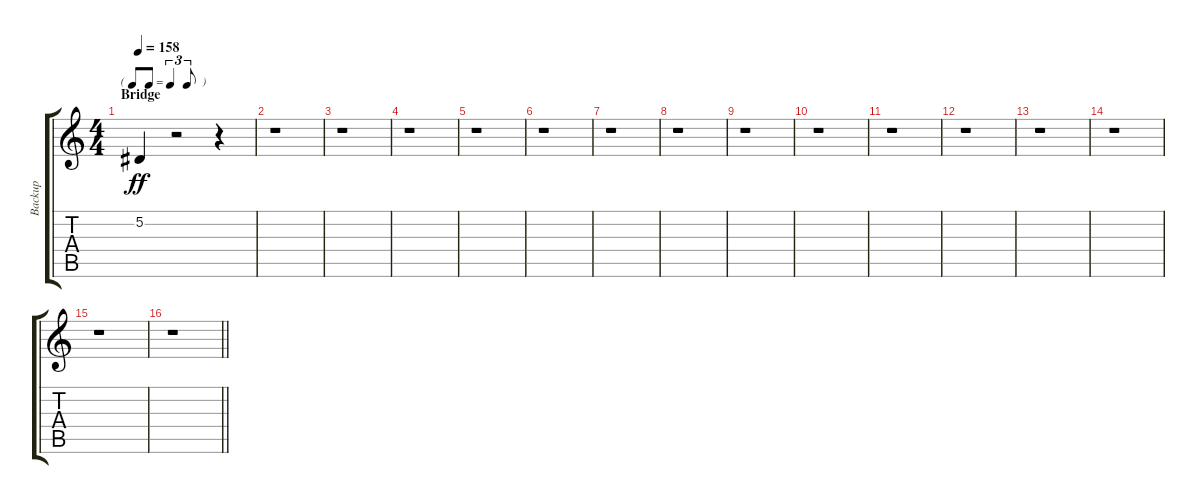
\track ("Backup" "Backup") {instrument synthvoice}
\staff {score tabs}
\tuning (Eb4 Bb3 Gb3 Db3 Ab2 Eb2) {hide}
\ts (4 4)
\tf triplet8th
\section ("" "Bridge")
\tempo 158
\clef g2
\ks c
5.2.4{dy ff} r.2 r.4 |
r.1 |
r.1 |
r.1 |
r.1 |
r.1 |
r.1 |
r.1 |
r.1 |
r.1 |
r.1 |
r.1 |
r.1 |
r.1 |
r.1 |
\barLineRight lightlight
r.1
